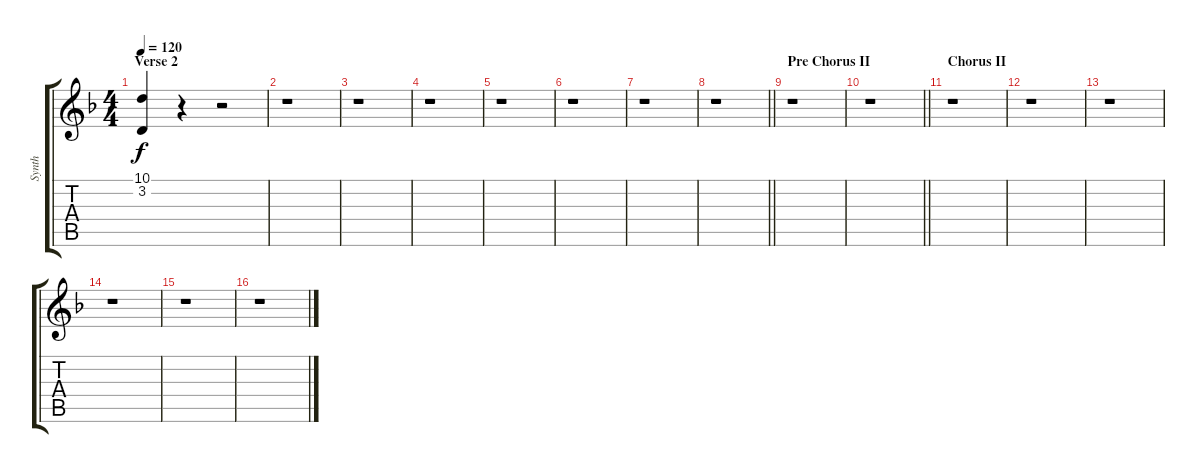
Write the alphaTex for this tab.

\track ("Synth" "Synth") {instrument lead2sawtooth}
\staff {score tabs}
\tuning (E4 B3 G3 D3 A2 E2) {hide}
\ts (4 4)
\section ("" "Verse 2")
\tempo 120
\clef g2
\ks dminor
(10.1 3.2).4{dy f} r.4 r.2 |
r.1 |
r.1 |
r.1 |
r.1 |
r.1 |
r.1 |
\barLineRight lightlight
r.1 |
\section ("" "Pre Chorus II")
r.1 |
\barLineRight lightlight
r.1 |
\section ("" "Chorus II")
r.1 |
r.1 |
r.1 |
r.1 |
r.1 |
r.1
